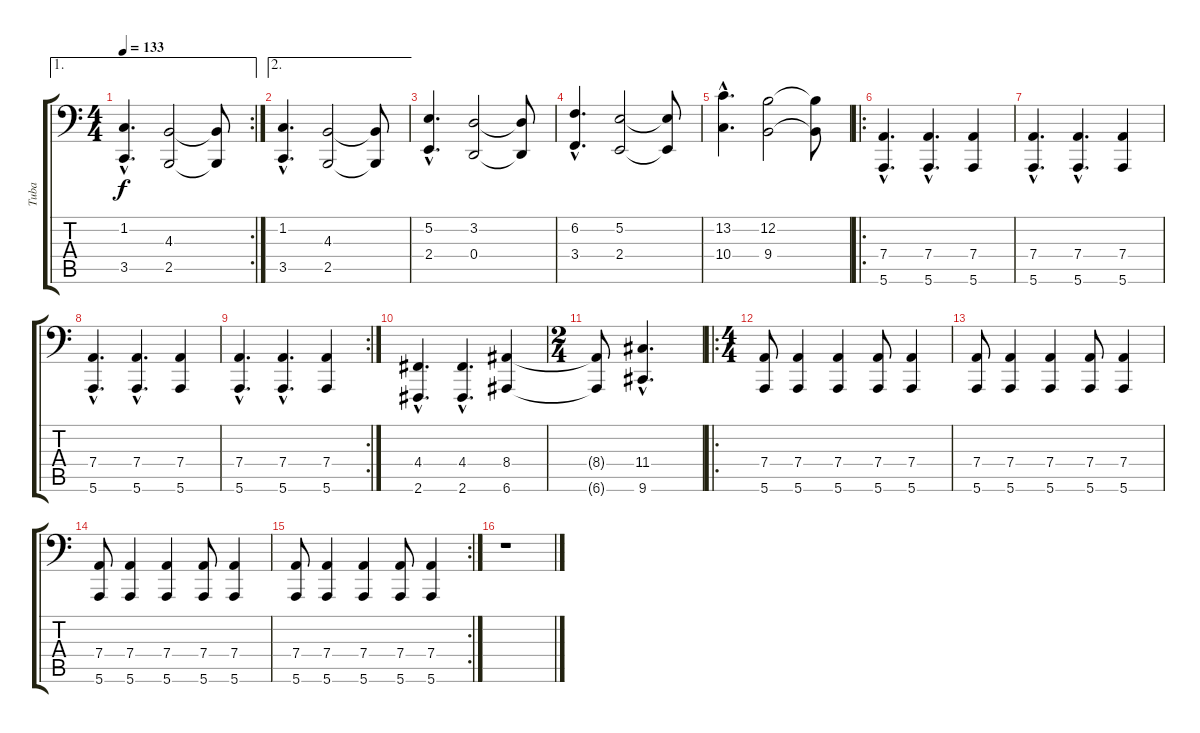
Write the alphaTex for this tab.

\track ("Tuba" "Tuba") {instrument tuba}
\staff {score tabs}
\tuning (E3 B2 G2 D2 A1 E1) {hide}
\ae 1
\rc 2
\ts (4 4)
\tempo 133
\clef f4
\ks c
(1.2{hac} 3.5{hac}).4{d dy f} (4.3 2.5).2 (4.3{t} 2.5{t}).8 |
\ae 2
(1.2{hac} 3.5{hac}).4{d} (4.3 2.5).2 (4.3{t} 2.5{t}).8 |
(5.2{hac} 2.4{hac}).4{d} (3.2 0.4).2 (3.2{t} 0.4{t}).8 |
(6.2{hac} 3.4{hac}).4{d} (5.2 2.4).2 (5.2{t} 2.4{t}).8 |
(13.2{hac} 10.4{hac}).4{d} (12.2 9.4).2 (12.2{t} 9.4{t}).8 |
\ro
(7.4{hac} 5.6{hac}).4{d} (7.4{hac} 5.6{hac}).4{d} (7.4 5.6).4 |
(7.4{hac} 5.6{hac}).4{d} (7.4{hac} 5.6{hac}).4{d} (7.4 5.6).4 |
(7.4{hac} 5.6{hac}).4{d} (7.4{hac} 5.6{hac}).4{d} (7.4 5.6).4 |
\rc 2
(7.4{hac} 5.6{hac}).4{d} (7.4{hac} 5.6{hac}).4{d} (7.4 5.6).4 |
(4.4{hac} 2.6{hac}).4{d} (4.4{hac} 2.6{hac}).4{d} (8.4 6.6).4 |
\ts (2 4)
(8.4{t} 6.6{t}).8 (11.4{hac} 9.6{hac}).4{d} |
\ro
\ts (4 4)
(7.4 5.6).8 (7.4 5.6).4 (7.4 5.6).4 (7.4 5.6).8 (7.4 5.6).4 |
(7.4 5.6).8 (7.4 5.6).4 (7.4 5.6).4 (7.4 5.6).8 (7.4 5.6).4 |
(7.4 5.6).8 (7.4 5.6).4 (7.4 5.6).4 (7.4 5.6).8 (7.4 5.6).4 |
\rc 2
(7.4 5.6).8 (7.4 5.6).4 (7.4 5.6).4 (7.4 5.6).8 (7.4 5.6).4 |
r.1
